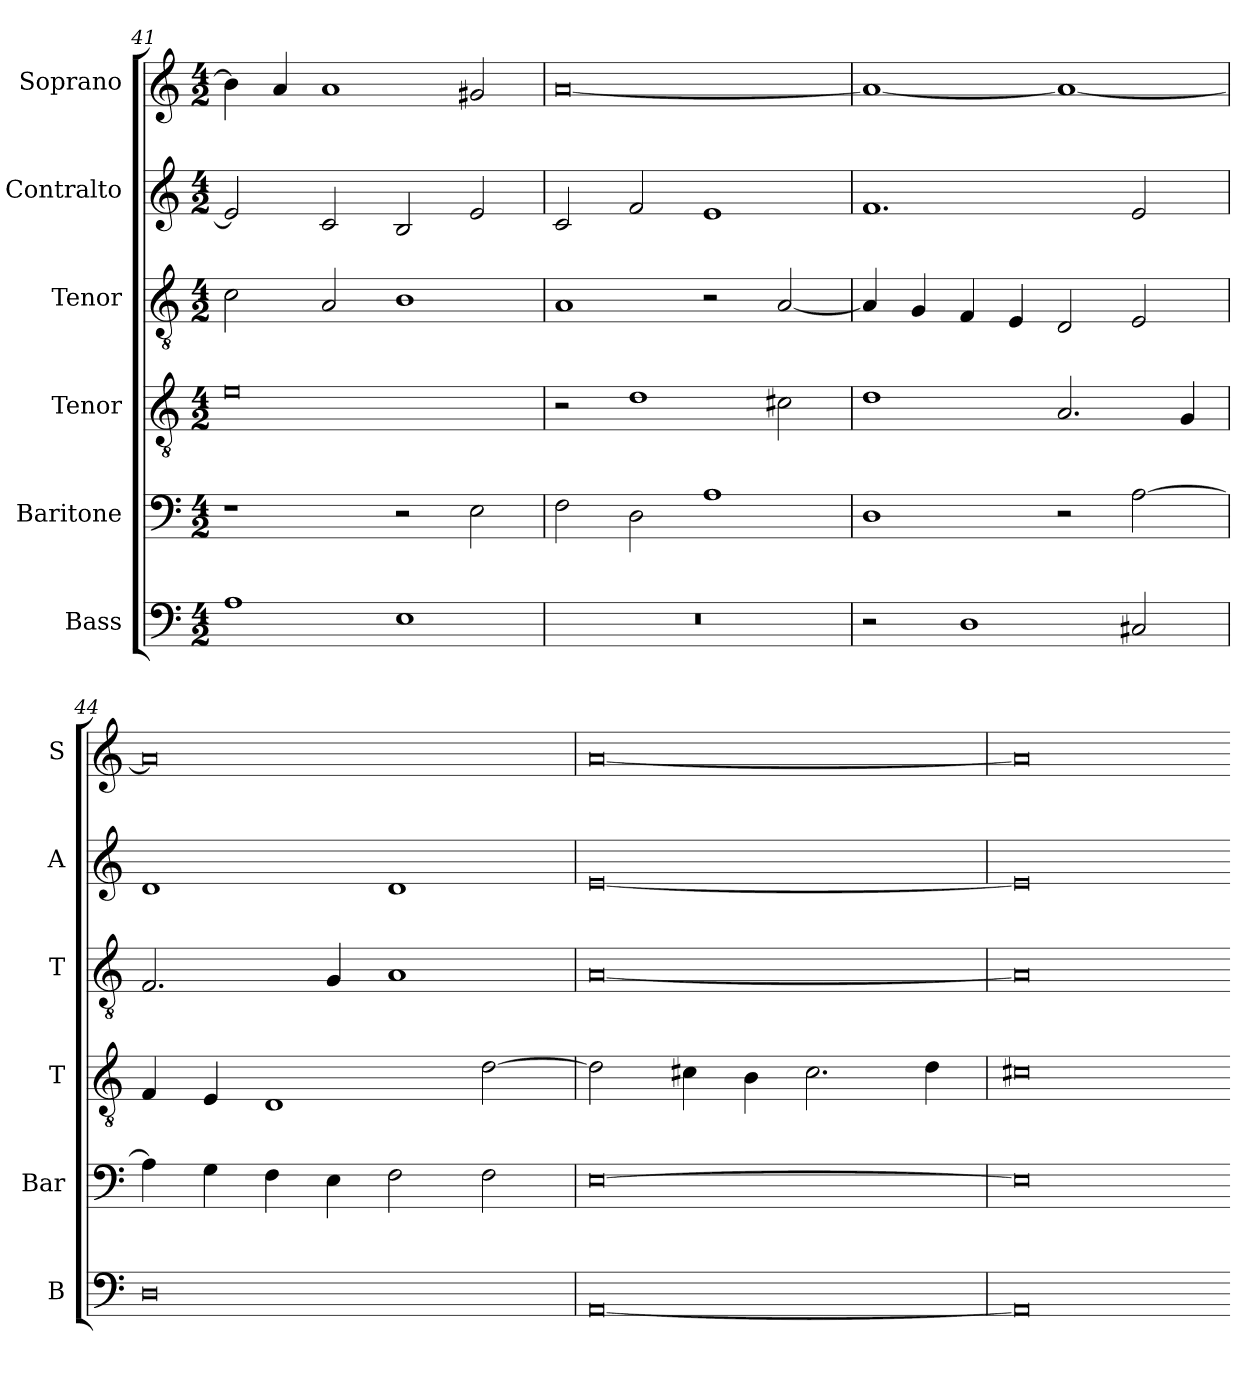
**kern	**kern	**kern	**kern	**kern	**kern
*part6	*part5	*part4	*part3	*part2	*part1
*staff6	*staff5	*staff4	*staff3	*staff2	*staff1
*I"Bass	*I"Baritone	*I"Tenor	*I"Tenor	*I"Contralto	*I"Soprano
*I'B	*I'Bar	*I'T	*I'T	*I'A	*I'S
*clefF4	*clefF4	*clefGv2	*clefGv2	*clefG2	*clefG2
*k[]	*k[]	*k[]	*k[]	*k[]	*k[]
*E:phr	*E:phr	*E:phr	*E:phr	*E:phr	*E:phr
*M4/2	*M4/2	*M4/2	*M4/2	*M4/2	*M4/2
=41	=41	=41	=41	=41	=41
1A	1r	0e	2c	2e]	4b]
.	.	.	.	.	4a
.	.	.	2A	2c	1a
1E	2r	.	1B	2B	.
.	2E	.	.	2e	2g#X
=42	=42	=42	=42	=42	=42
0r	2F	2r	1A	2c	[0a
.	2D	1d	.	2f	.
.	1A	.	2r	1e	.
.	.	2c#X	[2A	.	.
=43	=43	=43	=43	=43	=43
2r	1D	1d	4A]	1.f	1a_
.	.	.	4G	.	.
1D	.	.	4F	.	.
.	.	.	4E	.	.
.	2r	2.A	2D	.	1a_
2C#X	[2A	.	2E	2e	.
.	.	4G	.	.	.
=44	=44	=44	=44	=44	=44
0D	4A]	4F	2.F	1d	0a]
.	4G	4E	.	.	.
.	4F	1D	.	.	.
.	4E	.	4G	.	.
.	2F	.	1A	1d	.
.	2F	[2d	.	.	.
=45	=45	=45	=45	=45	=45
[0AA	[0E	2d]	[0A	[0e	[0a
.	.	4c#X	.	.	.
.	.	4B	.	.	.
.	.	2.c#	.	.	.
.	.	4d	.	.	.
=46	=46	=46	=46	=46	=46
0AA]	0E]	0c#X	0A]	0e]	0a]
=-	=-	=-	=-	=-	=-
*-	*-	*-	*-	*-	*-
